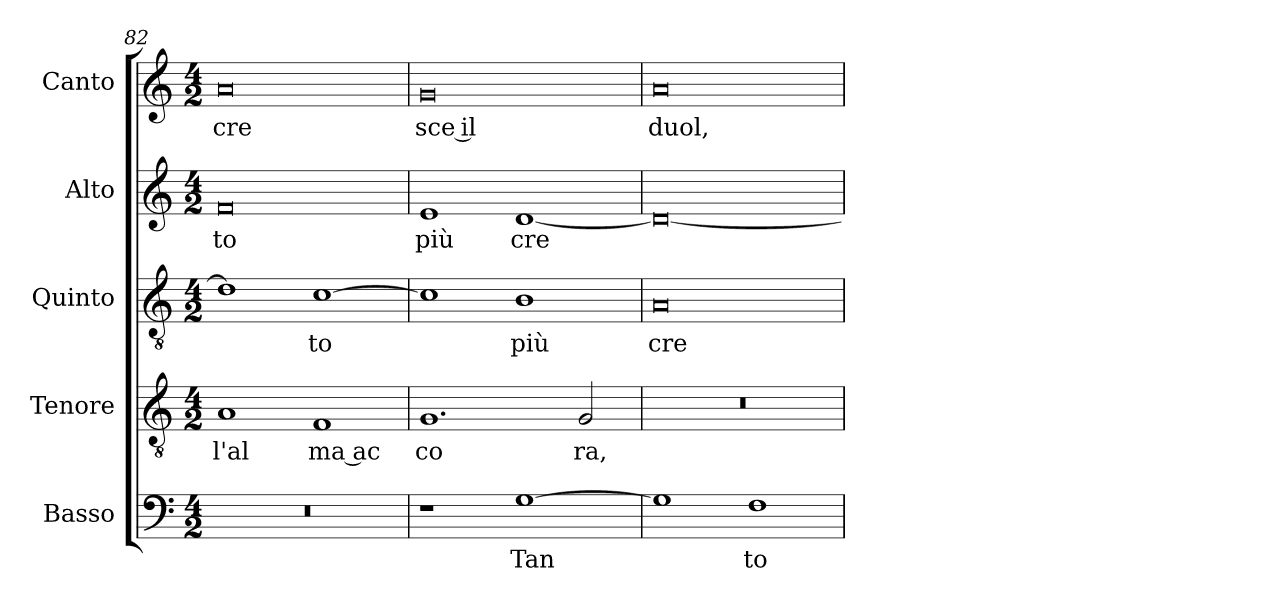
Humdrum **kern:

**kern	**text	**kern	**text	**kern	**text	**kern	**text	**kern	**text
*part5	*part5	*part4	*part4	*part3	*part3	*part2	*part2	*part1	*part1
*staff5	*staff5	*staff4	*staff4	*staff3	*staff3	*staff2	*staff2	*staff1	*staff1
*I"Basso	*	*I"Tenore	*	*I"Quinto	*	*I"Alto	*	*I"Canto	*
*I'Basso	*	*I'Tenore	*	*I'Quinto	*	*I'Alto	*	*I'Canto	*
*clefF4	*	*clefGv2	*	*clefGv2	*	*clefG2	*	*clefG2	*
*	*	*	*	*	*	*k[]	*	*	*
*	*	*	*	*	*	*C:	*	*	*
*M4/2	*	*M4/2	*	*M4/2	*	*M4/2	*	*M4/2	*
=82	=82	=82	=82	=82	=82	=82	=82	=82	=82
!	!	!	!LO:LY:b:cj	!	!	!	!LO:LY:b:cj	!	!LO:LY:b:cj
0r	.	1A	l'al	1d]	.	0f	to	0a	cre
!	!	!	!LO:LY:b:rj	!	!LO:LY:b:cj	!	!	!	!
.	.	1F	ma ac	[>1c	-to	.	.	.	.
=83	=83	=83	=83	=83	=83	=83	=83	=83	=83
!	!	!	!LO:LY:b:cj	!	!	!	!LO:LY:b:cj	!	!LO:LY:b:rj
1r	.	1.G	co	1c]	.	1e	più	0g	sce il
!	!LO:LY:b	!	!	!	!LO:LY:b:cj	!	!LO:LY:b:cj	!	!
[>1G	Tan	.	.	1B	più	[<1d	cre	.	.
!	!	!	!LO:LY:b:cj	!	!	!	!	!	!
.	.	2G/	ra,	.	.	.	.	.	.
=84	=84	=84	=84	=84	=84	=84	=84	=84	=84
!	!	!	!	!	!LO:LY:b:cj	!	!	!	!LO:LY:b:cj
1G]	.	0r	.	0A	cre-	0d_<	.	0a	duol,
!	!LO:LY:b:cj	!	!	!	!	!	!	!	!
1F	to	.	.	.	.	.	.	.	.
=	=	=	=	=	=	=	=	=	=
*-	*-	*-	*-	*-	*-	*-	*-	*-	*-
